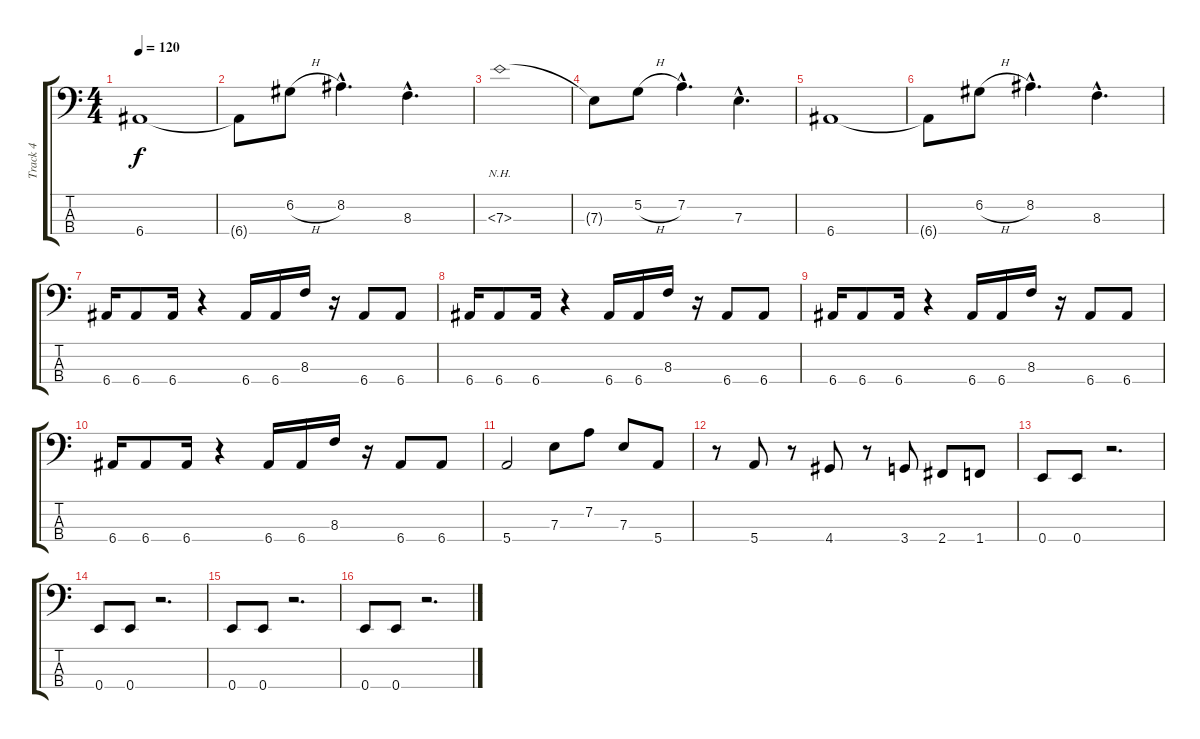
\track ("Track 4" "Track 4") {instrument electricbassfinger}
\staff {score tabs}
\tuning (G2 D2 A1 E1) {hide}
\ts (4 4)
\tempo 120
\clef f4
\ks c
6.4.1{dy f} |
6.4{t}.8 6.2{h}.8 8.2{hac}.4{d} 8.3{hac}.4{d} |
7.3{nh}.1 |
7.3{t}.8 5.2{h}.8 7.2{hac}.4{d} 7.3{hac}.4{d} |
6.4.1 |
6.4{t}.8 6.2{h}.8 8.2{hac}.4{d} 8.3{hac}.4{d} |
6.4.16 6.4.8 6.4.16 r.4 6.4.16 6.4.16 8.3.16 r.16 6.4.8 6.4.8 |
6.4.16 6.4.8 6.4.16 r.4 6.4.16 6.4.16 8.3.16 r.16 6.4.8 6.4.8 |
6.4.16 6.4.8 6.4.16 r.4 6.4.16 6.4.16 8.3.16 r.16 6.4.8 6.4.8 |
6.4.16 6.4.8 6.4.16 r.4 6.4.16 6.4.16 8.3.16 r.16 6.4.8 6.4.8 |
5.4.2 7.3.8 7.2.8 7.3.8 5.4.8 |
r.8 5.4.8 r.8 4.4.8 r.8 3.4.8 2.4.8 1.4.8 |
0.4.8 0.4.8 r.2{d} |
0.4.8 0.4.8 r.2{d} |
0.4.8 0.4.8 r.2{d} |
0.4.8 0.4.8 r.2{d}
